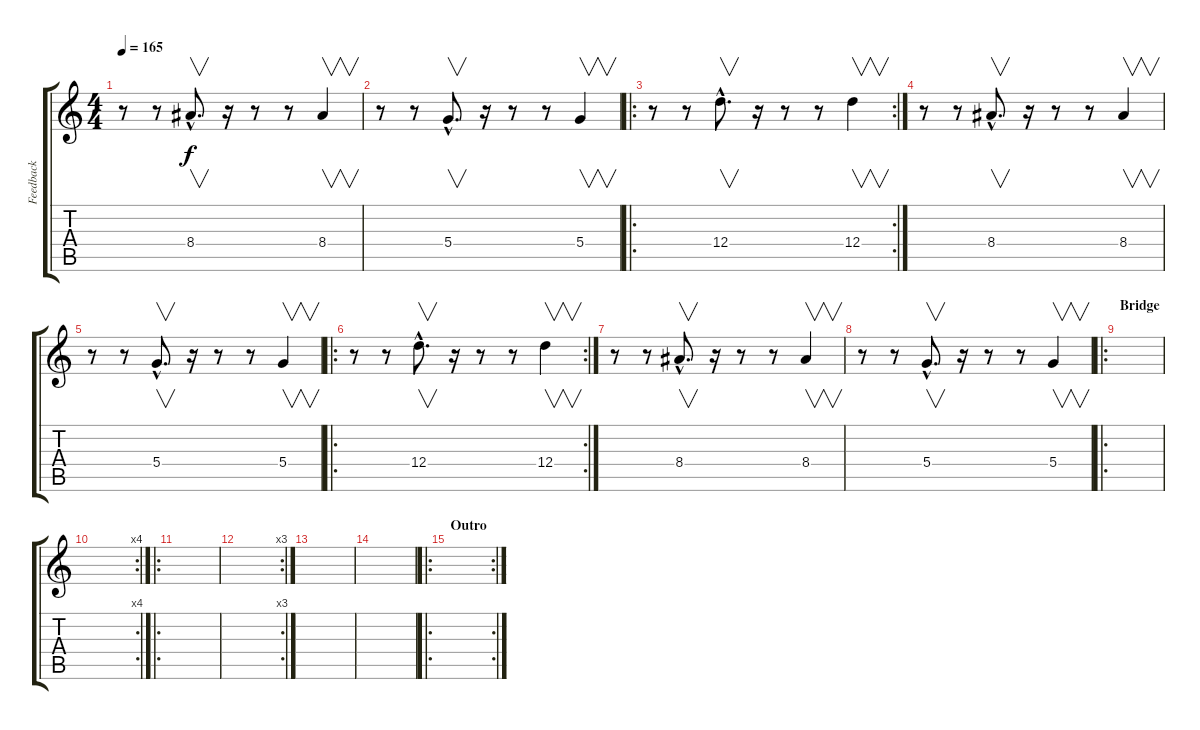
\track ("Feedback" "Feedback") {instrument guitarharmonics}
\staff {score tabs}
\tuning (E4 B3 G3 D3 A2 D2) {hide}
\ts (4 4)
\tempo 165
\clef g2
\ks c
r.8{dy f} r.8 8.4{hac}.8{v d} r.16 r.8 r.8 8.4.4{v} |
r.8 r.8 5.4{hac}.8{v d} r.16 r.8 r.8 5.4.4{v} |
\ro
\rc 2
r.8 r.8 12.4{hac}.8{v d} r.16 r.8 r.8 12.4.4{v} |
r.8 r.8 8.4{hac}.8{v d} r.16 r.8 r.8 8.4.4{v} |
r.8 r.8 5.4{hac}.8{v d} r.16 r.8 r.8 5.4.4{v} |
\ro
\rc 2
r.8 r.8 12.4{hac}.8{v d} r.16 r.8 r.8 12.4.4{v} |
r.8 r.8 8.4{hac}.8{v d} r.16 r.8 r.8 8.4.4{v} |
r.8 r.8 5.4{hac}.8{v d} r.16 r.8 r.8 5.4.4{v} |
\ro
\section ("" "Bridge")
|
\rc 4
|
\ro
|
\rc 3
|
|
|
\ro
\rc 2
\section ("" "Outro")
